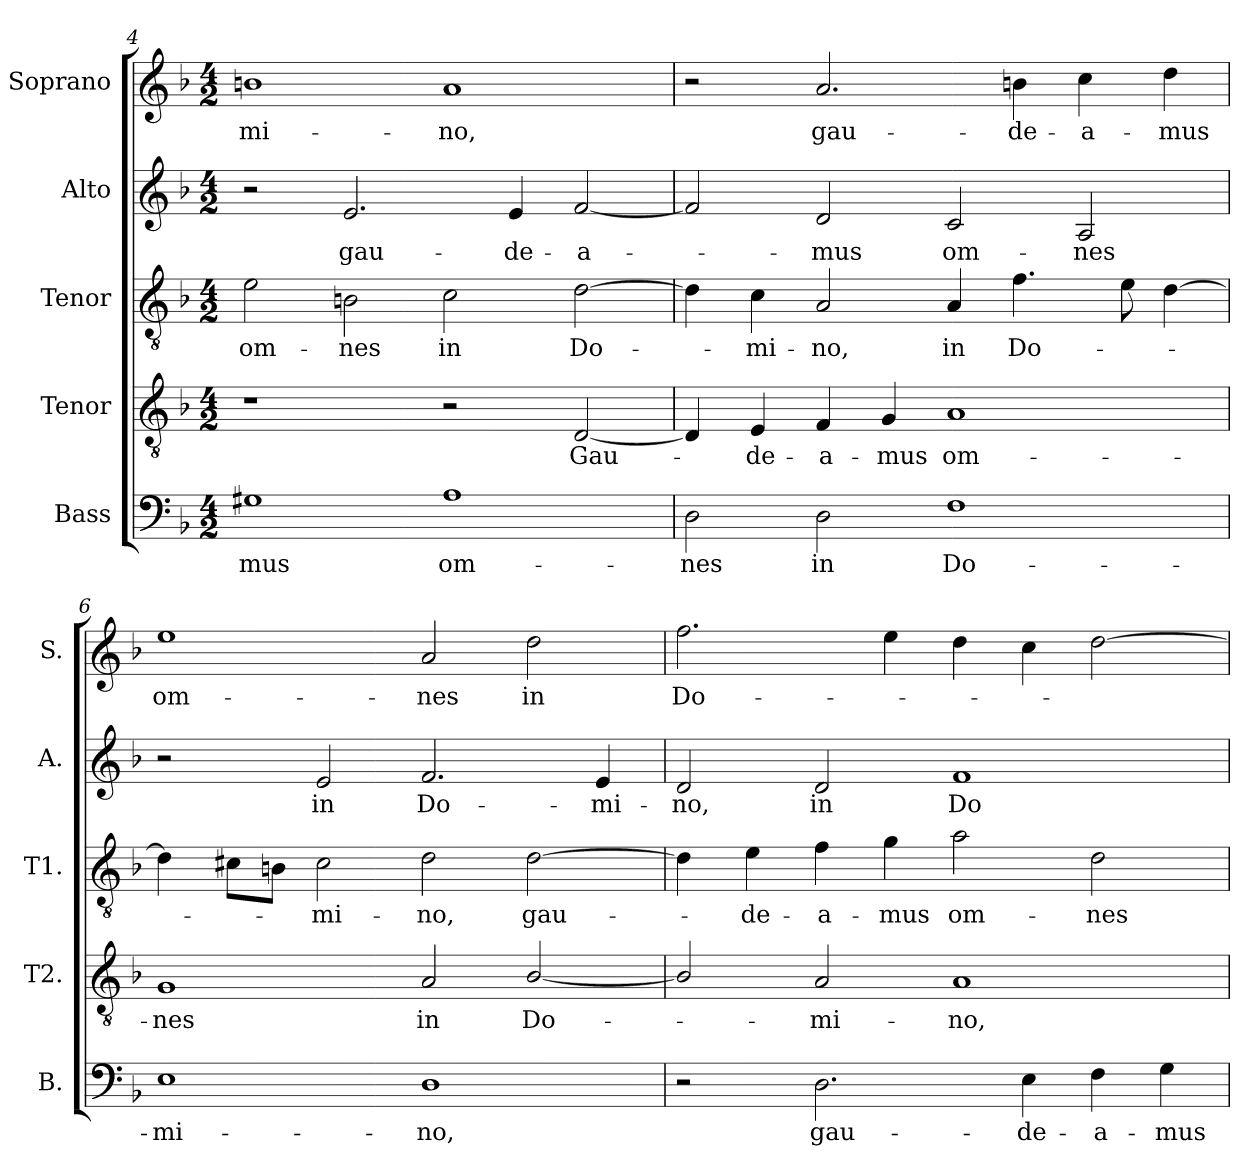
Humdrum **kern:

**kern	**text	**kern	**text	**kern	**text	**kern	**text	**kern	**text
*part5	*part5	*part4	*part4	*part3	*part3	*part2	*part2	*part1	*part1
*staff5	*staff5	*staff4	*staff4	*staff3	*staff3	*staff2	*staff2	*staff1	*staff1
*I"Bass	*	*I"Tenor	*	*I"Tenor	*	*I"Alto	*	*I"Soprano	*
*I'B.	*	*I'T2.	*	*I'T1.	*	*I'A.	*	*I'S.	*
*clefF4	*	*clefGv2	*	*clefGv2	*	*clefG2	*	*clefG2	*
*	*	*ITrd7c12	*	*ITrd7c12	*	*	*	*	*
*k[b-]	*	*k[b-]	*	*k[b-]	*	*k[b-]	*	*k[b-]	*
*F:	*	*F:	*	*F:	*	*F:	*	*F:	*
*M4/2	*	*M4/2	*	*M4/2	*	*M4/2	*	*M4/2	*
=4	=4	=4	=4	=4	=4	=4	=4	=4	=4
!	!LO:LY:b:color=#000000	!	!	!	!	!	!	!	!
!	!	!	!	!	!LO:LY:b:color=#000000	!	!	!	!
!	!	!	!	!	!	!	!	!	!LO:LY:b:color=#000000
1G#Xi	-mus	1r	.	2Ei\	om-	2r	.	1bni	-mi-
!	!	!	!	!	!LO:LY:b:color=#000000	!	!	!	!
!	!	!	!	!	!	!	!LO:LY:b:color=#000000	!	!
.	.	.	.	2BBni\	-nes	2.ei/	gau-	.	.
!	!LO:LY:b:color=#000000	!	!	!	!	!	!	!	!
!	!	!	!	!	!LO:LY:b:color=#000000	!	!	!	!
!	!	!	!	!	!	!	!	!	!LO:LY:b:color=#000000
1Ai	om-	2r	.	2Ci\	in	.	.	1ai	-no,
!	!	!	!	!	!	!	!LO:LY:b:color=#000000	!	!
.	.	.	.	.	.	4ei/	-de-	.	.
!	!	!	!LO:LY:b:color=#000000	!	!	!	!	!	!
!	!	!	!	!	!LO:LY:b:color=#000000	!	!	!	!
!	!	!	!	!	!	!	!LO:LY:b:color=#000000	!	!
.	.	[2DDi/	Gau-	[2Di\	Do-	[2fi/	-a-	.	.
!!LO:LB:g=z
=5	=5	=5	=5	=5	=5	=5	=5	=5	=5
!	!LO:LY:b:color=#000000	!	!	!	!	!	!	!	!
2Di\	-nes	4DDi/]	.	4Di\]	.	2fi/]	.	2r	.
!	!	!	!LO:LY:b:color=#000000	!	!	!	!	!	!
!	!	!	!	!	!LO:LY:b:color=#000000	!	!	!	!
.	.	4EEi/	-de-	4Ci\	-mi-	.	.	.	.
!	!LO:LY:b:color=#000000	!	!	!	!	!	!	!	!
!	!	!	!LO:LY:b:color=#000000	!	!	!	!	!	!
!	!	!	!	!	!LO:LY:b:color=#000000	!	!	!	!
!	!	!	!	!	!	!	!LO:LY:b:color=#000000	!	!
!	!	!	!	!	!	!	!	!	!LO:LY:b:color=#000000
2Di\	in	4FFi/	-a-	2AAi/	-no,	2di/	-mus	2.ai/	gau-
!	!	!	!LO:LY:b:color=#000000	!	!	!	!	!	!
.	.	4GGi/	-mus	.	.	.	.	.	.
!	!LO:LY:b:color=#000000	!	!	!	!	!	!	!	!
!	!	!	!LO:LY:b:color=#000000	!	!	!	!	!	!
!	!	!	!	!	!LO:LY:b:color=#000000	!	!	!	!
!	!	!	!	!	!	!	!LO:LY:b:color=#000000	!	!
1Fi	Do-	1AAi	om-	4AAi/	in	2ci/	om-	.	.
!	!	!	!	!	!LO:LY:b:color=#000000	!	!	!	!
!	!	!	!	!	!	!	!	!	!LO:LY:b:color=#000000
.	.	.	.	4.Fi\	Do-	.	.	4bni\	-de-
!	!	!	!	!	!	!	!LO:LY:b:color=#000000	!	!
!	!	!	!	!	!	!	!	!	!LO:LY:b:color=#000000
.	.	.	.	.	.	2Ai/	-nes	4cci\	-a-
.	.	.	.	8Ei\	.	.	.	.	.
!	!	!	!	!	!	!	!	!	!LO:LY:b:color=#000000
.	.	.	.	[4Di\	.	.	.	4ddi\	-mus
=6	=6	=6	=6	=6	=6	=6	=6	=6	=6
!	!LO:LY:b:color=#000000	!	!	!	!	!	!	!	!
!	!	!	!LO:LY:b:color=#000000	!	!	!	!	!	!
!	!	!	!	!	!	!	!	!	!LO:LY:b:color=#000000
1Ei	-mi-	1GGi	-nes	4Di\]	.	2r	.	1eei	om-
.	.	.	.	8C#Xi\L	.	.	.	.	.
.	.	.	.	8BBni\J	.	.	.	.	.
!	!	!	!	!	!LO:LY:b:color=#000000	!	!	!	!
!	!	!	!	!	!	!	!LO:LY:b:color=#000000	!	!
.	.	.	.	2C#i\	-mi-	2ei/	in	.	.
!	!LO:LY:b:color=#000000	!	!	!	!	!	!	!	!
!	!	!	!LO:LY:b:color=#000000	!	!	!	!	!	!
!	!	!	!	!	!LO:LY:b:color=#000000	!	!	!	!
!	!	!	!	!	!	!	!LO:LY:b:color=#000000	!	!
!	!	!	!	!	!	!	!	!	!LO:LY:b:color=#000000
1Di	-no,	2AAi/	in	2Di\	-no,	2.fi/	Do-	2ai/	-nes
!	!	!	!LO:LY:b:color=#000000	!	!	!	!	!	!
!	!	!	!	!	!LO:LY:b:color=#000000	!	!	!	!
!	!	!	!	!	!	!	!	!	!LO:LY:b:color=#000000
.	.	[2BB-i/	Do-	[2Di\	gau-	.	.	2ddi\	in
!	!	!	!	!	!	!	!LO:LY:b:color=#000000	!	!
.	.	.	.	.	.	4ei/	-mi-	.	.
=7	=7	=7	=7	=7	=7	=7	=7	=7	=7
!	!	!	!	!	!	!	!LO:LY:b:color=#000000	!	!
!	!	!	!	!	!	!	!	!	!LO:LY:b:color=#000000
2r	.	2BB-i/]	.	4Di\]	.	2di/	-no,	2.ffi\	Do-
!	!	!	!	!	!LO:LY:b:color=#000000	!	!	!	!
.	.	.	.	4Ei\	-de-	.	.	.	.
!	!LO:LY:b:color=#000000	!	!	!	!	!	!	!	!
!	!	!	!LO:LY:b:color=#000000	!	!	!	!	!	!
!	!	!	!	!	!LO:LY:b:color=#000000	!	!	!	!
!	!	!	!	!	!	!	!LO:LY:b:color=#000000	!	!
2.Di\	gau-	2AAi/	-mi-	4Fi\	-a-	2di/	in	.	.
!	!	!	!	!	!LO:LY:b:color=#000000	!	!	!	!
.	.	.	.	4Gi\	-mus	.	.	4eei\	.
!	!	!	!LO:LY:b:color=#000000	!	!	!	!	!	!
!	!	!	!	!	!LO:LY:b:color=#000000	!	!	!	!
!	!	!	!	!	!	!	!LO:LY:b:color=#000000	!	!
.	.	1AAi	-no,	2Ai\	om-	1fi	Do-	4ddi\	.
!	!LO:LY:b:color=#000000	!	!	!	!	!	!	!	!
4Ei\	-de-	.	.	.	.	.	.	4cci\	.
!	!LO:LY:b:color=#000000	!	!	!	!	!	!	!	!
!	!	!	!	!	!LO:LY:b:color=#000000	!	!	!	!
4Fi\	-a-	.	.	2Di\	-nes	.	.	[2ddi\	.
!	!LO:LY:b:color=#000000	!	!	!	!	!	!	!	!
4Gi\	-mus	.	.	.	.	.	.	.	.
=	=	=	=	=	=	=	=	=	=
*-	*-	*-	*-	*-	*-	*-	*-	*-	*-
